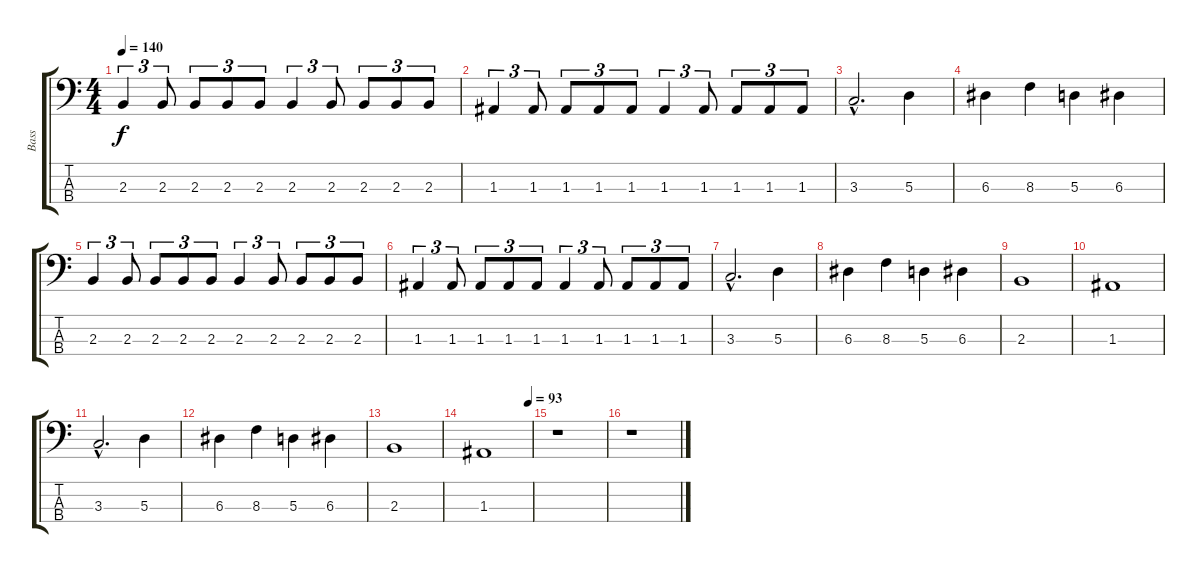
\track ("Bass" "Bass") {instrument electricbassfinger}
\staff {score tabs}
\tuning (G2 D2 A1 D1) {hide}
\ts (4 4)
\tempo 140
\clef f4
\ks c
2.3.4{tu (3 2) dy f} 2.3.8{tu (3 2)} 2.3.8{tu (3 2)} 2.3.8{tu (3 2)} 2.3.8{tu (3 2)} 2.3.4{tu (3 2)} 2.3.8{tu (3 2)} 2.3.8{tu (3 2)} 2.3.8{tu (3 2)} 2.3.8{tu (3 2)} |
1.3.4{tu (3 2)} 1.3.8{tu (3 2)} 1.3.8{tu (3 2)} 1.3.8{tu (3 2)} 1.3.8{tu (3 2)} 1.3.4{tu (3 2)} 1.3.8{tu (3 2)} 1.3.8{tu (3 2)} 1.3.8{tu (3 2)} 1.3.8{tu (3 2)} |
3.3{hac}.2{d} 5.3.4 |
6.3.4 8.3.4 5.3.4 6.3.4 |
2.3.4{tu (3 2)} 2.3.8{tu (3 2)} 2.3.8{tu (3 2)} 2.3.8{tu (3 2)} 2.3.8{tu (3 2)} 2.3.4{tu (3 2)} 2.3.8{tu (3 2)} 2.3.8{tu (3 2)} 2.3.8{tu (3 2)} 2.3.8{tu (3 2)} |
1.3.4{tu (3 2)} 1.3.8{tu (3 2)} 1.3.8{tu (3 2)} 1.3.8{tu (3 2)} 1.3.8{tu (3 2)} 1.3.4{tu (3 2)} 1.3.8{tu (3 2)} 1.3.8{tu (3 2)} 1.3.8{tu (3 2)} 1.3.8{tu (3 2)} |
3.3{hac}.2{d} 5.3.4 |
6.3.4 8.3.4 5.3.4 6.3.4 |
2.3.1 |
1.3.1 |
3.3{hac}.2{d} 5.3.4 |
6.3.4 8.3.4 5.3.4 6.3.4 |
2.3.1 |
\tempo (93 0.9375)
1.3.1 |
r.1 |
r.1
